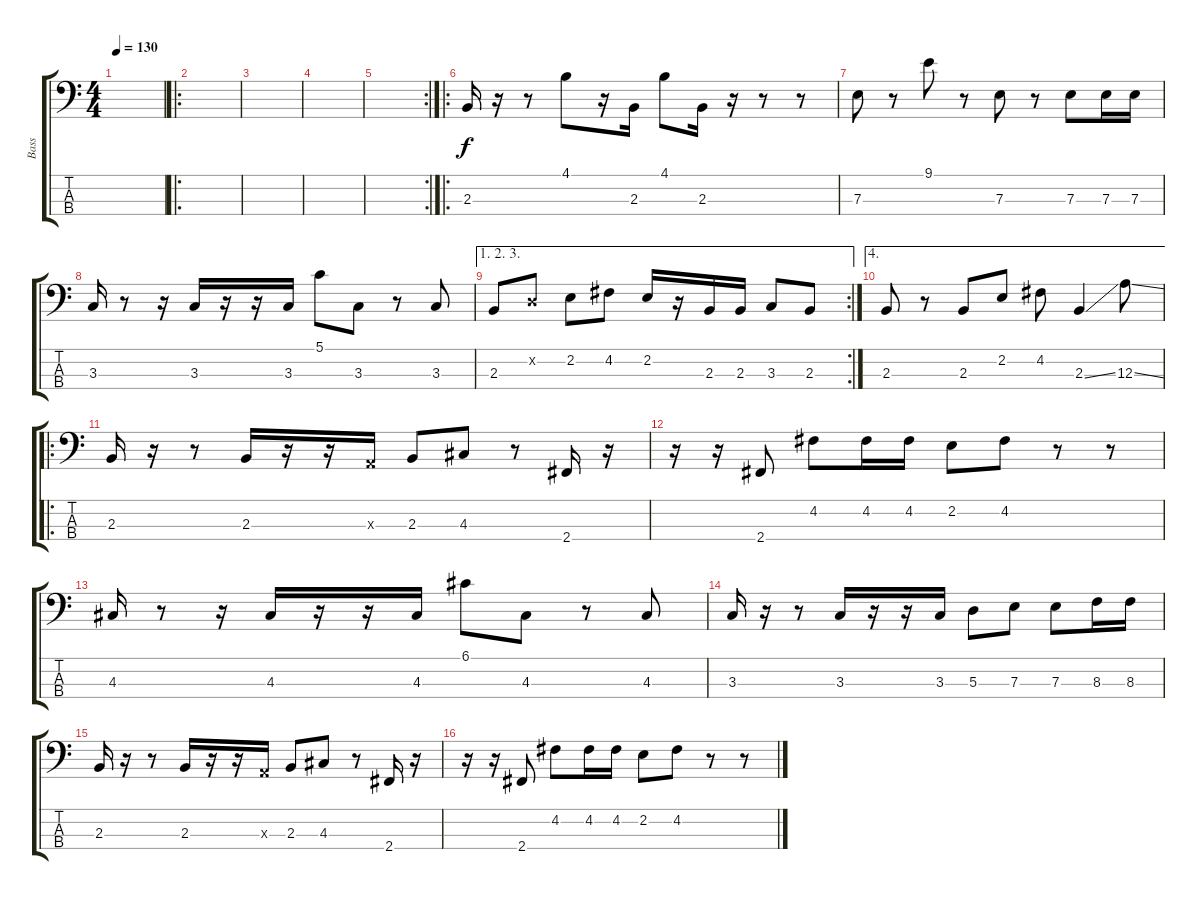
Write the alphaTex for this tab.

\track ("Bass" "Bass") {instrument fretlessbass}
\staff {score tabs}
\tuning (G2 D2 A1 E1) {hide}
\ts (4 4)
\tempo 130
\clef f4
\ks c
|
\ro
|
|
|
\rc 2
|
\ro
2.3.16 r.16 r.8 4.1.8 r.16 2.3.16 4.1.8 2.3.16 r.16 r.8 r.8 |
7.3.8 r.8 9.1.8 r.8 7.3.8 r.8 7.3.8 7.3.16 7.3.16 |
3.3.16 r.8 r.16 3.3.16 r.16 r.16 3.3.16 5.1.8 3.3.8 r.8 3.3.8 |
\ae (1 2 3)
\rc 2
2.3.8 0.2{x}.8 2.2.8 4.2.8 2.2.16 r.16 2.3.16 2.3.16 3.3.8 2.3.8 |
\ae 4
2.3.8 r.8 2.3.8 2.2.8 4.2.8 2.3{ss}.4 12.3{ss}.8 |
\ro
2.3.16 r.16 r.8 2.3.16 r.16 r.16 0.3{x}.16 2.3.8 4.3.8 r.8 2.4.16 r.16 |
r.16 r.16 2.4.8 4.2.8 4.2.16 4.2.16 2.2.8 4.2.8 r.8 r.8 |
4.3.16 r.8 r.16 4.3.16 r.16 r.16 4.3.16 6.1.8 4.3.8 r.8 4.3.8 |
3.3.16 r.16 r.8 3.3.16 r.16 r.16 3.3.16 5.3.8 7.3.8 7.3.8 8.3.16 8.3.16 |
2.3.16 r.16 r.8 2.3.16 r.16 r.16 0.3{x}.16 2.3.8 4.3.8 r.8 2.4.16 r.16 |
r.16 r.16 2.4.8 4.2.8 4.2.16 4.2.16 2.2.8 4.2.8 r.8 r.8
